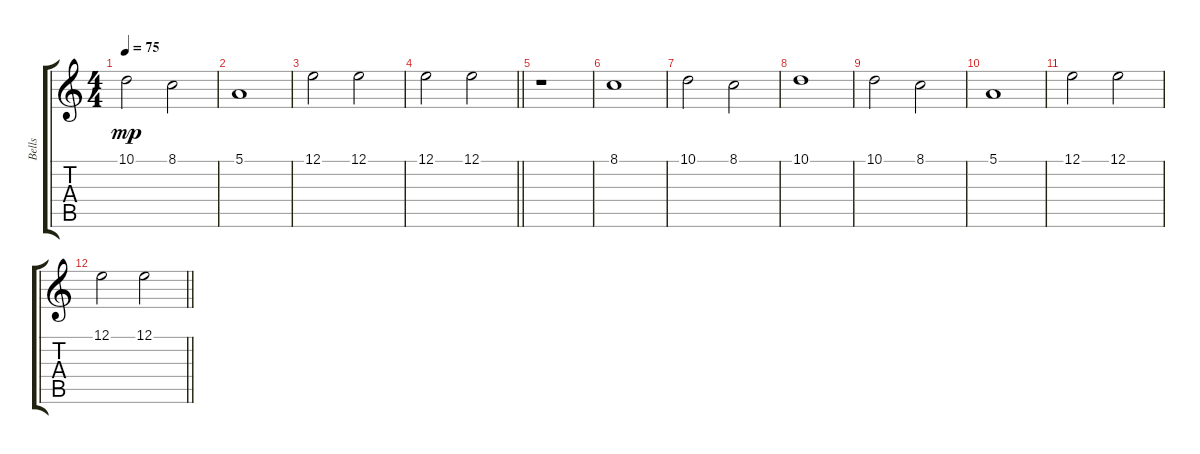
\track ("Bells" "Bells") {instrument vibraphone bank 255}
\staff {score tabs}
\tuning (E4 B3 G3 D3 A2 E2) {hide}
\ts (4 4)
\tempo 75
\clef g2
\ks c
10.1.2{dy mp} 8.1.2 |
5.1.1 |
12.1.2 12.1.2 |
\barLineRight lightlight
12.1.2 12.1.2 |
r.1 |
8.1.1 |
10.1.2 8.1.2 |
10.1.1 |
10.1.2 8.1.2 |
5.1.1 |
12.1.2 12.1.2 |
\barLineRight lightlight
12.1.2 12.1.2
